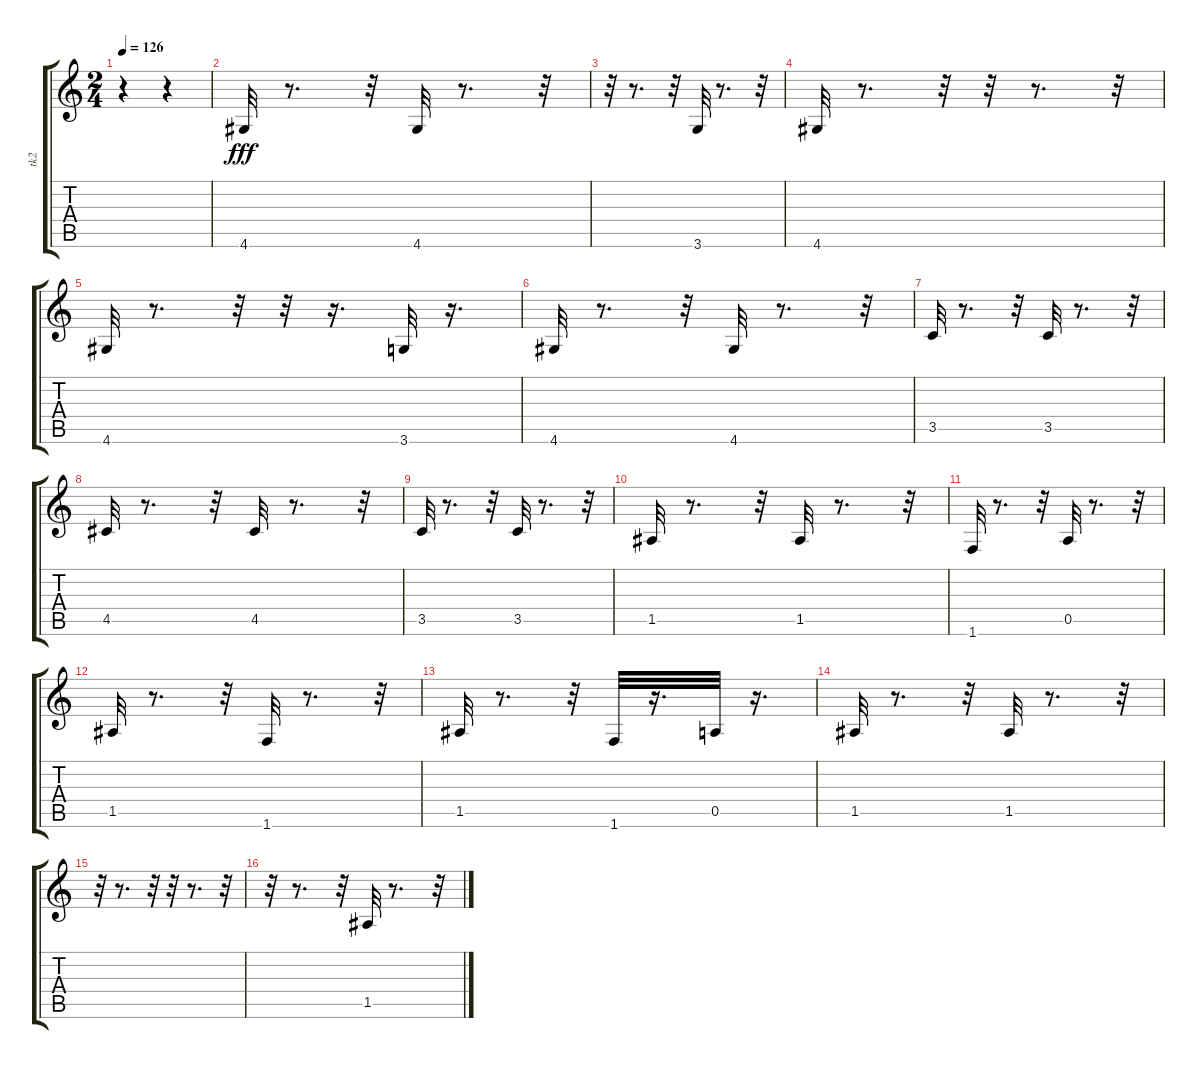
\track ("tk2" "tk2") {instrument fretlessbass}
\staff {score tabs}
\tuning (E4 B3 G3 D3 A2 E2) {hide}
\ts (2 4)
\tempo 126
\clef g2
\ks c
r.4{dy fff} r.4 |
4.6.32 r.8{d} r.32 4.6.32 r.8{d} r.32 |
r.32 r.8{d} r.32 3.6.32 r.8{d} r.32 |
4.6.32 r.8{d} r.32 r.32 r.8{d} r.32 |
4.6.32 r.8{d} r.32 r.32 r.16{d} 3.6.32 r.16{d} |
4.6.32 r.8{d} r.32 4.6.32 r.8{d} r.32 |
3.5.32 r.8{d} r.32 3.5.32 r.8{d} r.32 |
4.5.32 r.8{d} r.32 4.5.32 r.8{d} r.32 |
3.5.32 r.8{d} r.32 3.5.32 r.8{d} r.32 |
1.5.32 r.8{d} r.32 1.5.32 r.8{d} r.32 |
1.6.32 r.8{d} r.32 0.5.32 r.8{d} r.32 |
1.5.32 r.8{d} r.32 1.6.32 r.8{d} r.32 |
1.5.32 r.8{d} r.32 1.6.32 r.16{d} 0.5.32 r.16{d} |
1.5.32 r.8{d} r.32 1.5.32 r.8{d} r.32 |
r.32 r.8{d} r.32 r.32 r.8{d} r.32 |
r.32 r.8{d} r.32 1.5.32 r.8{d} r.32
